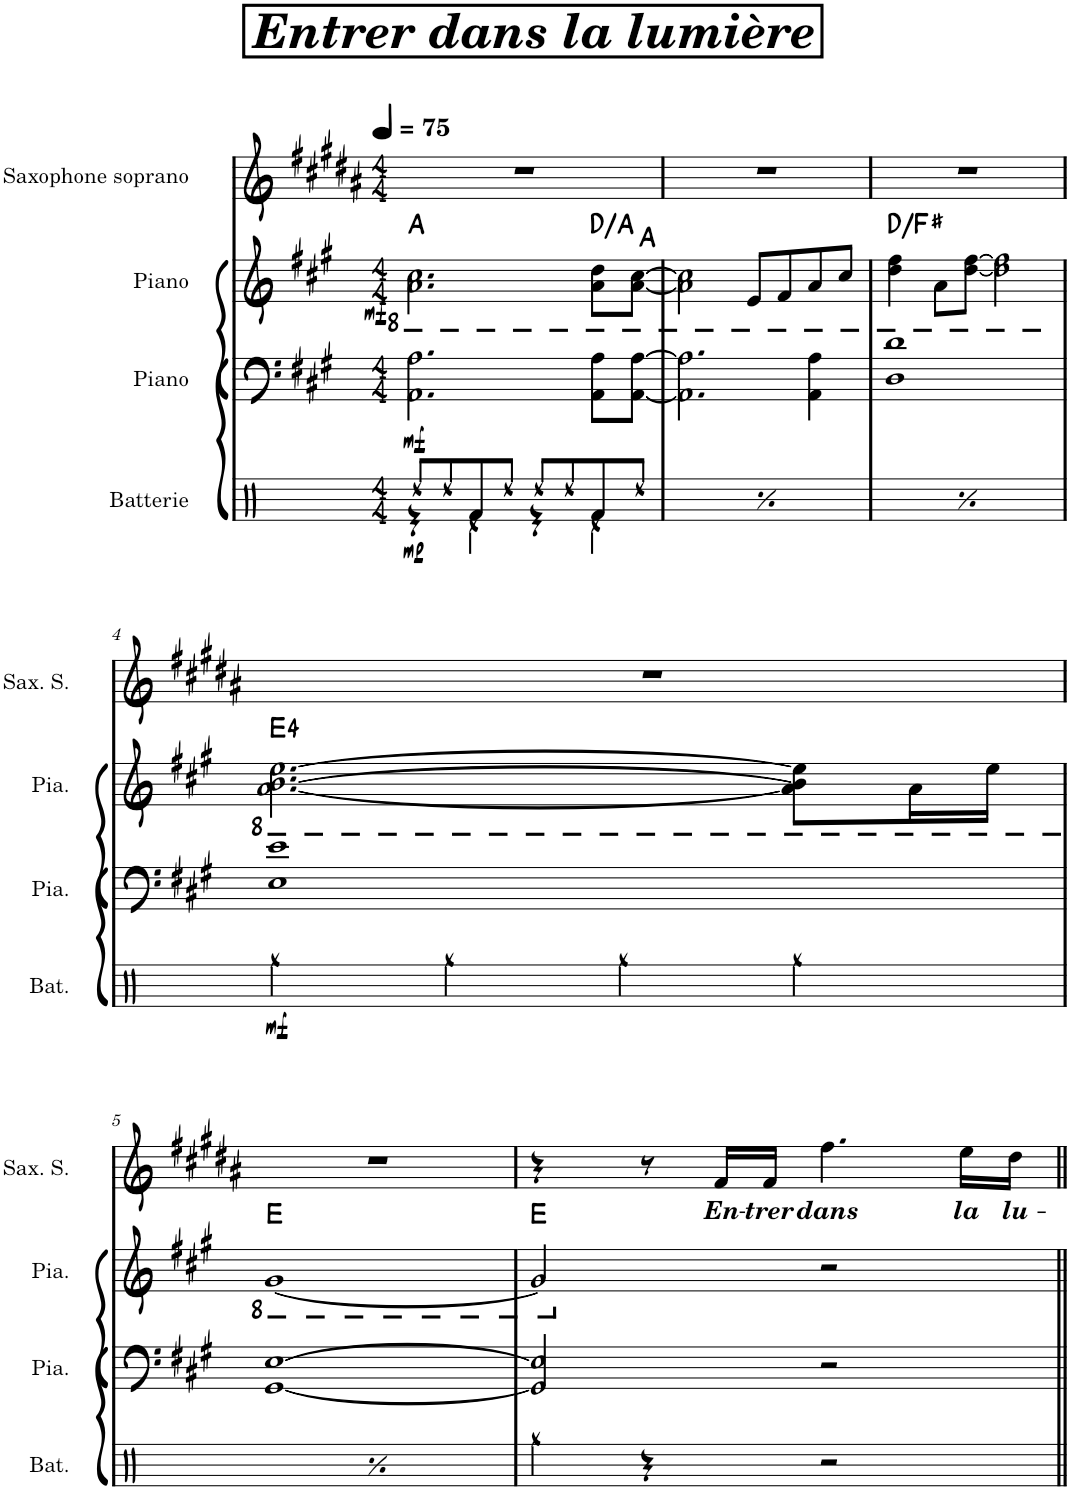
**kern	**dynam	**kern	**dynam	**kern	**dynam	**harte	**kern	**text
*part4	*part4	*part3	*part3	*part2	*part2	*part2	*part1	*part1
*staff4	*staff4	*staff3	*staff3	*staff2	*staff2	*	*staff1	*staff1
*I"Batterie	*	*I"Piano	*	*I"Piano	*	*	*I"Saxophone soprano	*
*I'Bat.	*	*I'Pia.	*	*I'Pia.	*	*	*I'Sax. S.	*
*clefX	*	*clefF4	*	*clefG2	*	*	*clefG2	*
*	*	*	*	*	*	*	*Trd1c2	*
*k[]	*	*k[f#c#g#]	*	*k[f#c#g#]	*	*	*k[f#c#g#d#a#]	*
*M4/4	*	*M4/4	*	*M4/4	*	*	*M4/4	*
*MM75	*	*MM75	*	*MM75	*	*	*MM75	*
=1	=1	=1	=1	=1	=1	=1	=1	=1
*^	*	*	*	*	*	*	*	*
*	*	*	*	*	*8ba	*	*	*	*
!	!	!LO:DY:b	!	!LO:DY:b	!	!LO:DY:b	!	!	!
8Rdd/L	4r	mp	2.AA\ 2.A\	mf	2.A\ 2.c#\	mf	A:maj	1r	.
8Rdd/	.	.	.	.	.	.	.	.	.
8Rf/	4Rd\	.	.	.	.	.	.	.	.
8Rdd/J	.	.	.	.	.	.	.	.	.
8Rdd/L	4r	.	.	.	.	.	.	.	.
8Rdd/	.	.	.	.	.	.	.	.	.
8Rf/	4Rd\	.	8AA\ 8A\L	.	8A\ 8d\L	.	D:maj/5	.	.
8Rdd/J	.	.	[8AA\ [8A\J	.	[8A\ [8c#\J	.	A:maj	.	.
=2	=2	=2	=2	=2	=2	=2	=2	=2	=2
!	!	!LO:DY:b	!	!	!	!	!	!	!
8Rdd/L	4r	mp	2.AA\] 2.A\]	.	2A\] 2c#\]	.	.	1r	.
8Rdd/	.	.	.	.	.	.	.	.	.
8Rf/	4Rd\	.	.	.	.	.	.	.	.
8Rdd/J	.	.	.	.	.	.	.	.	.
8Rdd/L	4r	.	.	.	8E/L	.	.	.	.
8Rdd/	.	.	.	.	8F#/	.	.	.	.
8Rf/	4Rd\	.	4AA\ 4A\	.	8A/	.	.	.	.
8Rdd/J	.	.	.	.	8c#/J	.	.	.	.
=3	=3	=3	=3	=3	=3	=3	=3	=3	=3
!	!	!LO:DY:b	!	!	!	!	!	!	!
8Rdd/L	4r	mp	1D 1d	.	4d\ 4f#\	.	D:maj/3	1r	.
8Rdd/	.	.	.	.	.	.	.	.	.
8Rf/	4Rd\	.	.	.	8A\L	.	.	.	.
8Rdd/J	.	.	.	.	[8d\ [8f#\J	.	.	.	.
8Rdd/L	4r	.	.	.	2d\] 2f#\]	.	.	.	.
8Rdd/	.	.	.	.	.	.	.	.	.
8Rf/	4Rd\	.	.	.	.	.	.	.	.
8Rdd/J	.	.	.	.	.	.	.	.	.
!!LO:LB:g=z
=4	=4	=4	=4	=4	=4	=4	=4	=4	=4
!	!	!LO:DY:b	!	!	!	!	!	!	!
1ryy	4Rgg\	mf	1E 1e	.	[2.A\ [2.B\ [2.e\	.	E:maj(4)	1r	.
.	4Rgg\	.	.	.	.	.	.	.	.
.	4Rgg\	.	.	.	.	.	.	.	.
.	4Rgg\	.	.	.	8A\] 8B\] 8e\]L	.	.	.	.
.	.	.	.	.	16A\L	.	.	.	.
.	.	.	.	.	16e\JJ	.	.	.	.
!!LO:LB:g=z
=5	=5	=5	=5	=5	=5	=5	=5	=5	=5
!	!	!LO:DY:b	!	!	!	!	!	!	!
1ryy	4Rgg\	mf	[1GG# [1E	.	[1G#	.	E:maj	1r	.
.	4Rgg\	.	.	.	.	.	.	.	.
.	4Rgg\	.	.	.	.	.	.	.	.
.	4Rgg\	.	.	.	.	.	.	.	.
*v	*v	*	*	*	*	*	*	*	*
=6	=6	=6	=6	=6	=6	=6	=6	=6
4Rgg\	.	2GG#/] 2E/]	.	2G#/]	.	E:maj	4r	.
4r	.	.	.	.	.	.	8r	.
!	!	!	!	!	!	!	!	!LO:LY:b
.	.	.	.	.	.	.	16f#/LL	En-
!	!	!	!	!	!	!	!	!LO:LY:b
.	.	.	.	.	.	.	16f#/JJ	-trer
*	*	*	*	*X8ba	*	*	*	*
!	!	!	!	!	!	!	!	!LO:LY:b
2r	.	2r	.	2r	.	.	4.ff#\	dans
!	!	!	!	!	!	!	!	!LO:LY:b
.	.	.	.	.	.	.	16ee\LL	la
!	!	!	!	!	!	!	!	!LO:LY:b
.	.	.	.	.	.	.	16dd#\JJ	lu-
=||	=||	=||	=||	=||	=||	=||	=||	=||
*-	*-	*-	*-	*-	*-	*-	*-	*-
